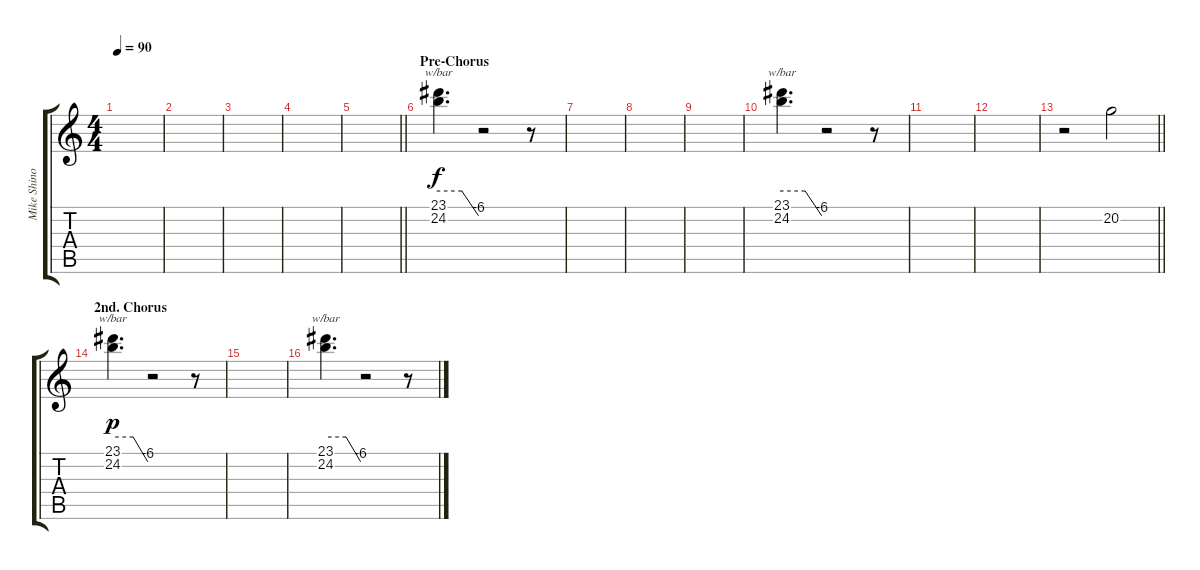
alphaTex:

\track ("Mike Shinoda - Orchestra Effects" "Mike Shino") {instrument synthbrass1}
\staff {score tabs}
\tuning (E4 B3 G3 D3 A2 E2) {hide}
\ts (4 4)
\tempo 90
\clef g2
\ks c
|
|
|
|
\barLineRight lightlight
|
\section ("" "Pre-Chorus")
(23.1 24.2).4{d tbe (custom default 0 0 35 0 60 -24)} r.2 r.8 |
|
|
|
(23.1 24.2).4{d tbe (custom default 0 0 35 0 60 -24)} r.2 r.8 |
|
|
\barLineRight lightlight
r.2 20.2.2{dy f instrument reversecymbal} |
\section ("" "2nd. Chorus")
(23.1 24.2).4{d tbe (custom default 0 0 35 0 60 -24) dy p instrument synthbrass1} r.2 r.8 |
|
(23.1 24.2).4{d tbe (custom default 0 0 35 0 60 -24)} r.2 r.8
